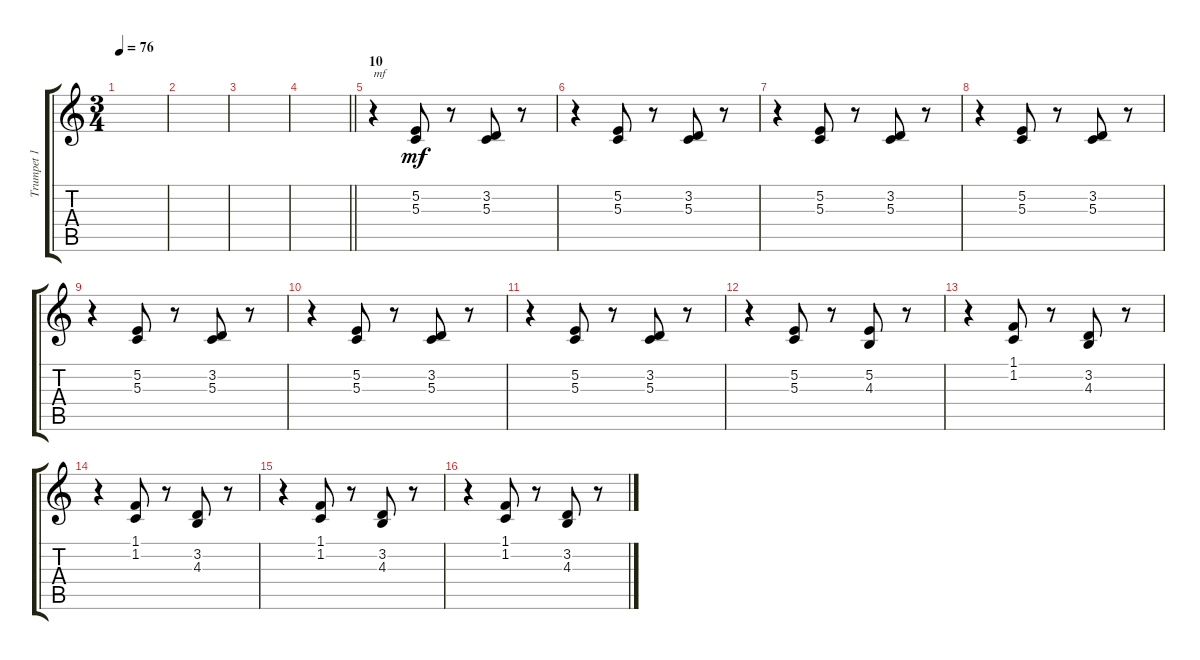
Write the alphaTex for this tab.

\track ("Trumpet 1" "Trumpet 1") {instrument trumpet}
\staff {score tabs}
\tuning (E4 B3 G3 D3 A2 E2) {hide}
\ts (3 4)
\tempo 76
\clef g2
\ks c
|
|
|
\barLineRight lightlight
|
\section ("" "10")
r.4{txt "mf"} (5.2 5.3).8{dy mf} r.8 (3.2 5.3).8 r.8 |
r.4 (5.2 5.3).8 r.8 (3.2 5.3).8 r.8 |
r.4 (5.2 5.3).8 r.8 (3.2 5.3).8 r.8 |
r.4 (5.2 5.3).8 r.8 (3.2 5.3).8 r.8 |
r.4 (5.2 5.3).8 r.8 (3.2 5.3).8 r.8 |
r.4 (5.2 5.3).8 r.8 (3.2 5.3).8 r.8 |
r.4 (5.2 5.3).8 r.8 (3.2 5.3).8 r.8 |
r.4 (5.2 5.3).8 r.8 (5.2 4.3).8 r.8 |
r.4 (1.1 1.2).8 r.8 (3.2 4.3).8 r.8 |
r.4 (1.1 1.2).8 r.8 (3.2 4.3).8 r.8 |
r.4 (1.1 1.2).8 r.8 (3.2 4.3).8 r.8 |
r.4 (1.1 1.2).8 r.8 (3.2 4.3).8 r.8
